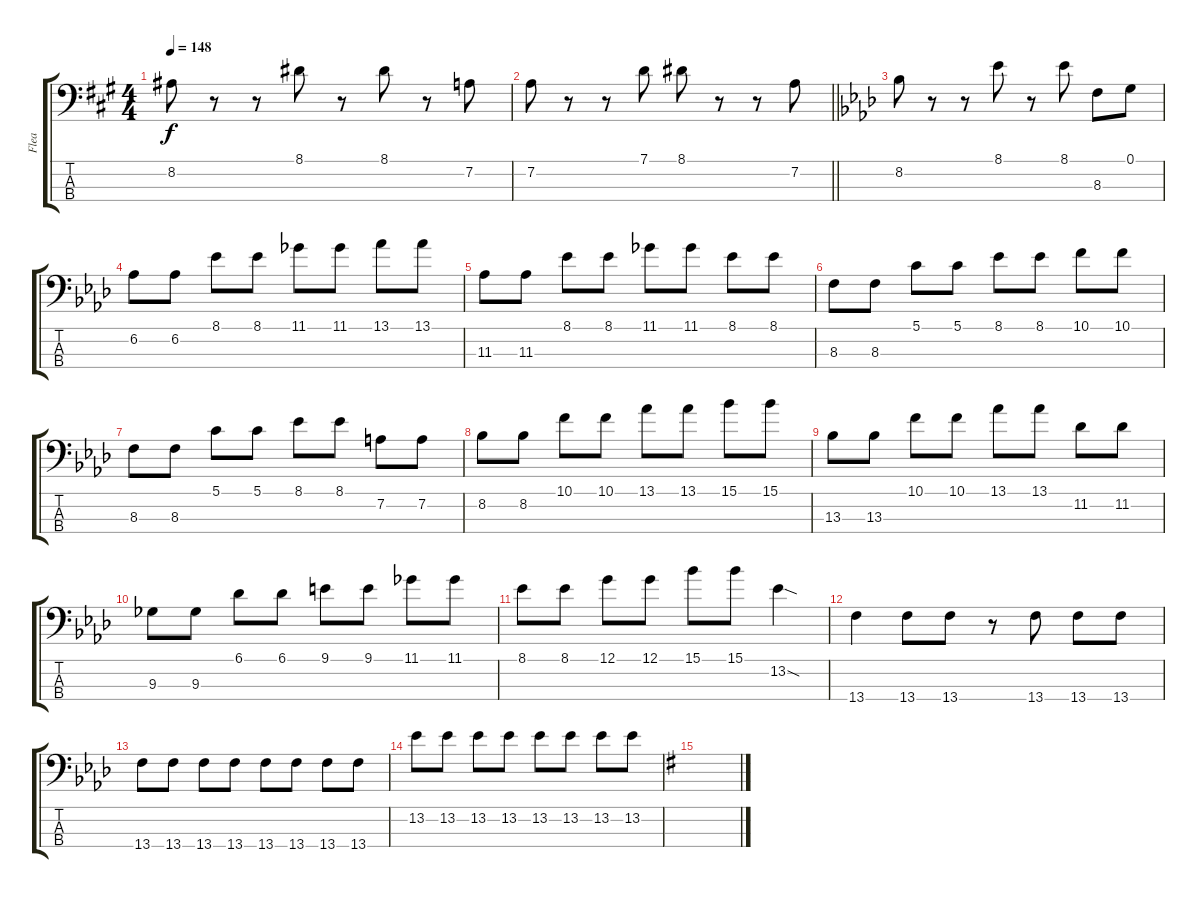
\track ("Flea" "Flea") {instrument electricbassfinger}
\staff {score tabs}
\tuning (G2 D2 A1 E1) {hide}
\ts (4 4)
\tempo 148
\clef f4
\ks a
8.2.8{dy f} r.8 r.8 8.1.8 r.8 8.1.8 r.8 7.2.8 |
\barLineRight lightlight
7.2.8 r.8 r.8 7.1.8 8.1.8 r.8 r.8 7.2.8 |
\ks ab
8.2.8 r.8 r.8 8.1.8 r.8 8.1.8 8.3.8 0.1.8 |
6.2.8 6.2.8 8.1.8 8.1.8 11.1.8 11.1.8 13.1.8 13.1.8 |
11.3.8 11.3.8 8.1.8 8.1.8 11.1.8 11.1.8 8.1.8 8.1.8 |
8.3.8 8.3.8 5.1.8 5.1.8 8.1.8 8.1.8 10.1.8 10.1.8 |
8.3.8 8.3.8 5.1.8 5.1.8 8.1.8 8.1.8 7.2.8 7.2.8 |
8.2.8 8.2.8 10.1.8 10.1.8 13.1.8 13.1.8 15.1.8 15.1.8 |
13.3.8 13.3.8 10.1.8 10.1.8 13.1.8 13.1.8 11.2.8 11.2.8 |
9.3.8 9.3.8 6.1.8 6.1.8 9.1.8 9.1.8 11.1.8 11.1.8 |
8.1.8 8.1.8 12.1.8 12.1.8 15.1.8 15.1.8 13.2{sod}.4 |
13.4.4 13.4.8 13.4.8 r.8 13.4.8 13.4.8 13.4.8 |
13.4.8 13.4.8 13.4.8 13.4.8 13.4.8 13.4.8 13.4.8 13.4.8 |
13.2.8 13.2.8 13.2.8 13.2.8 13.2.8 13.2.8 13.2.8 13.2.8 |
\ks g
